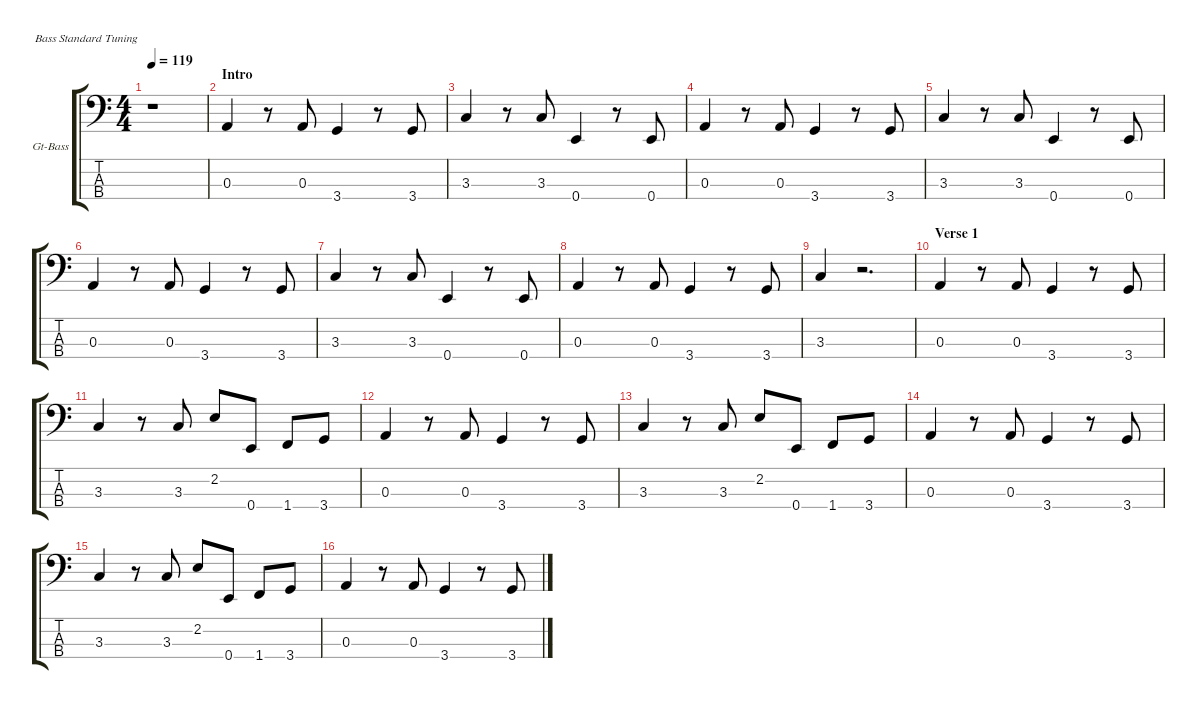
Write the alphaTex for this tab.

\hideDynamics
\bracketExtendMode groupsimilarinstruments
\firstSystemTrackNameOrientation horizontal
\otherSystemsTrackNameOrientation horizontal
\track ("Bass Guitar" "Gt-Bass") {instrument electricbassfinger}
\staff {score tabs}
\tuning (G2 D2 A1 E1)
\ts (4 4)
\tempo 119
\clef f4
\ks c
r.1{dy mf instrument electricbassfinger} |
\section ("" "Intro")
0.3.4 r.8 0.3.8 3.4.4 r.8 3.4.8 |
3.3.4 r.8 3.3.8 0.4.4 r.8 0.4.8 |
0.3.4 r.8 0.3.8 3.4.4 r.8 3.4.8 |
3.3.4 r.8 3.3.8 0.4.4 r.8 0.4.8 |
0.3.4 r.8 0.3.8 3.4.4 r.8 3.4.8 |
3.3.4 r.8 3.3.8 0.4.4 r.8 0.4.8 |
0.3.4 r.8 0.3.8 3.4.4 r.8 3.4.8 |
3.3.4 r.2{d} |
\section ("" "Verse 1")
0.3.4 r.8 0.3.8 3.4.4 r.8 3.4.8 |
3.3.4 r.8 3.3.8 2.2.8 0.4.8 1.4.8 3.4.8 |
0.3.4 r.8 0.3.8 3.4.4 r.8 3.4.8 |
3.3.4 r.8 3.3.8 2.2.8 0.4.8 1.4.8 3.4.8 |
0.3.4 r.8 0.3.8 3.4.4 r.8 3.4.8 |
3.3.4 r.8 3.3.8 2.2.8 0.4.8 1.4.8 3.4.8 |
0.3.4 r.8 0.3.8 3.4.4 r.8 3.4.8
